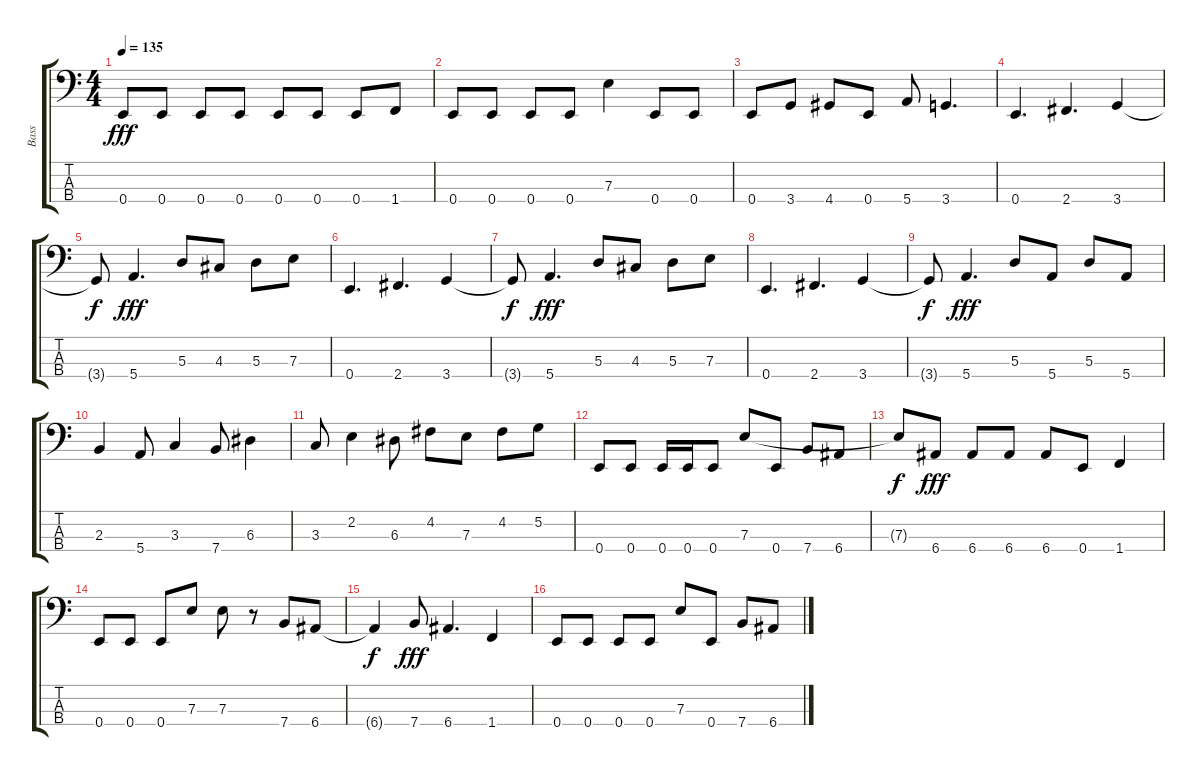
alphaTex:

\track ("Bass                " "Bass      ") {instrument acousticbass}
\staff {score tabs}
\tuning (G2 D2 A1 E1) {hide}
\ts (4 4)
\tempo 135
\clef f4
\ks c
0.4.8{dy fff} 0.4.8 0.4.8 0.4.8 0.4.8 0.4.8 0.4.8 1.4.8 |
0.4.8 0.4.8 0.4.8 0.4.8 7.3.4 0.4.8 0.4.8 |
0.4.8 3.4.8 4.4.8 0.4.8 5.4.8 3.4.4{d} |
0.4.4{d} 2.4.4{d} 3.4.4 |
3.4{t}.8{dy f} 5.4.4{d dy fff} 5.3.8 4.3.8 5.3.8 7.3.8 |
0.4.4{d} 2.4.4{d} 3.4.4 |
3.4{t}.8{dy f} 5.4.4{d dy fff} 5.3.8 4.3.8 5.3.8 7.3.8 |
0.4.4{d} 2.4.4{d} 3.4.4 |
3.4{t}.8{dy f} 5.4.4{d dy fff} 5.3.8 5.4.8 5.3.8 5.4.8 |
2.3.4 5.4.8 3.3.4 7.4.8 6.3.4 |
3.3.8 2.2.4 6.3.8 4.2.8 7.3.8 4.2.8 5.2.8 |
0.4.8 0.4.8 0.4.16 0.4.16 0.4.8 7.3.8 0.4.8 7.4.8 6.4.8 |
7.3{t}.8{dy f} 6.4.8{dy fff} 6.4.8 6.4.8 6.4.8 0.4.8 1.4.4 |
0.4.8 0.4.8 0.4.8 7.3.8 7.3.8 r.8 7.4.8 6.4.8 |
6.4{t}.4{dy f} 7.4.8{dy fff} 6.4.4{d} 1.4.4 |
0.4.8 0.4.8 0.4.8 0.4.8 7.3.8 0.4.8 7.4.8 6.4.8
